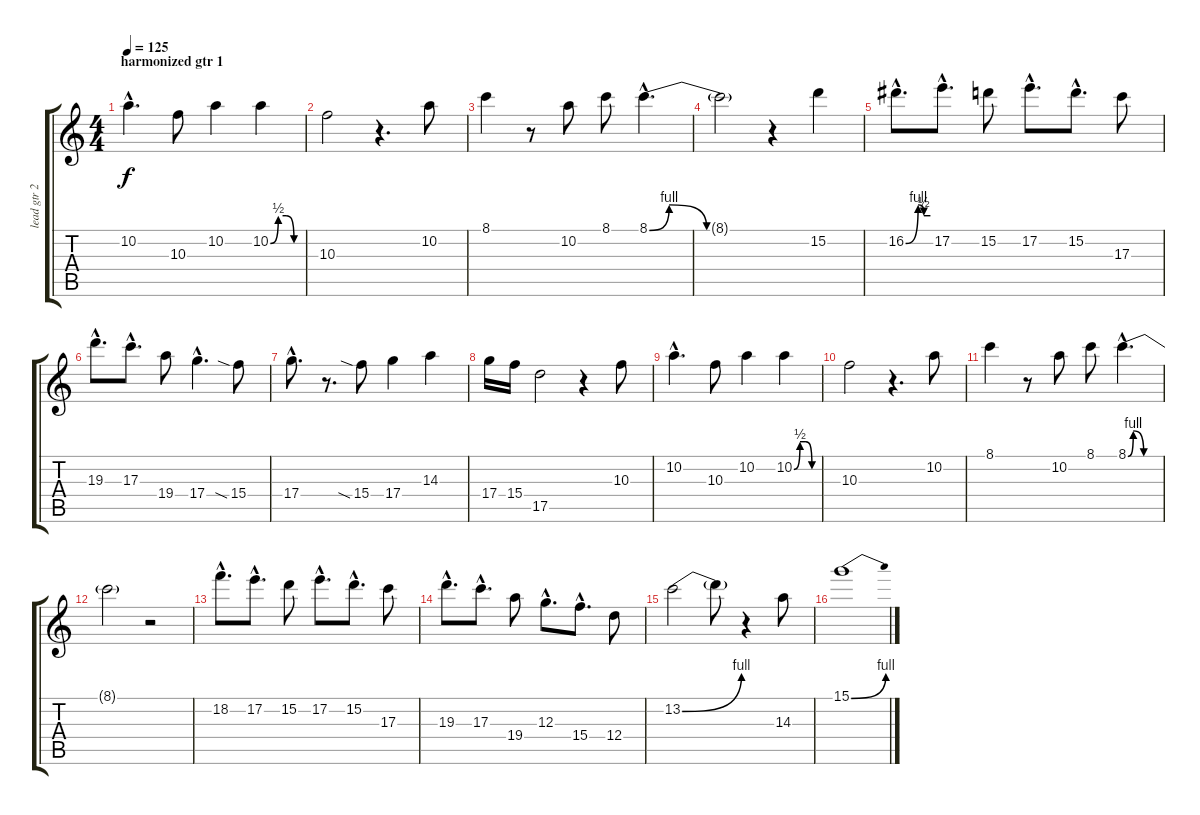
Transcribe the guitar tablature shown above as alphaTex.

\track ("lead gtr 2" "lead gtr 2") {instrument distortionguitar}
\staff {score tabs}
\tuning (E4 B3 G3 D3 A2 E2) {hide}
\ts (4 4)
\section ("" "harmonized gtr 1")
\tempo 125
\clef g2
\ks c
10.2{hac}.4{d dy f} 10.3.8 10.2.4 10.2{be (custom 0 0 15 2 30 2 45 0 60 0)}.4 |
10.3.2 r.4{d} 10.2.8 |
8.1.4 r.8 10.2.8 8.1.8 8.1{be (custom 0 0 10 4 29 0 60 0) hac}.4{d} |
8.1{t}.2 r.4 15.2.4 |
16.2{be (custom 0 0 30 4 44 2 60 2) hac}.8{d} 17.2{hac}.8{d} 15.2.8 17.2{hac}.8{d} 15.2{hac}.8{d} 17.3.8 |
19.3{hac}.8{d} 17.3{hac}.8{d} 19.4.8 17.4{hac}.4{d} 15.4{sia}.8 |
17.4{hac}.8{d} r.8{d} 15.4{sia}.8 17.4.4 14.3.4 |
17.4.16 15.4.16 17.5.2 r.4 10.3.8 |
10.2{hac}.4{d} 10.3.8 10.2.4 10.2{be (custom 0 0 15 2 30 2 45 0 60 0)}.4 |
10.3.2 r.4{d} 10.2.8 |
8.1.4 r.8 10.2.8 8.1.8 8.1{be (custom 0 0 10 4 30 0 60 0) hac}.4{d} |
8.1{t}.2 r.2 |
18.2{hac}.8{d} 17.2{hac}.8{d} 15.2.8 17.2{hac}.8{d} 15.2{hac}.8{d} 17.3.8 |
19.3{hac}.8{d} 17.3{hac}.8{d} 19.4.8 12.3{hac}.8{d} 15.4{hac}.8{d} 12.4.8 |
13.2{be (bend 0 0 60 4)}.2 13.2{t}.8 r.4 14.3.8 |
15.1{be (bend 0 0 60 4)}.1
